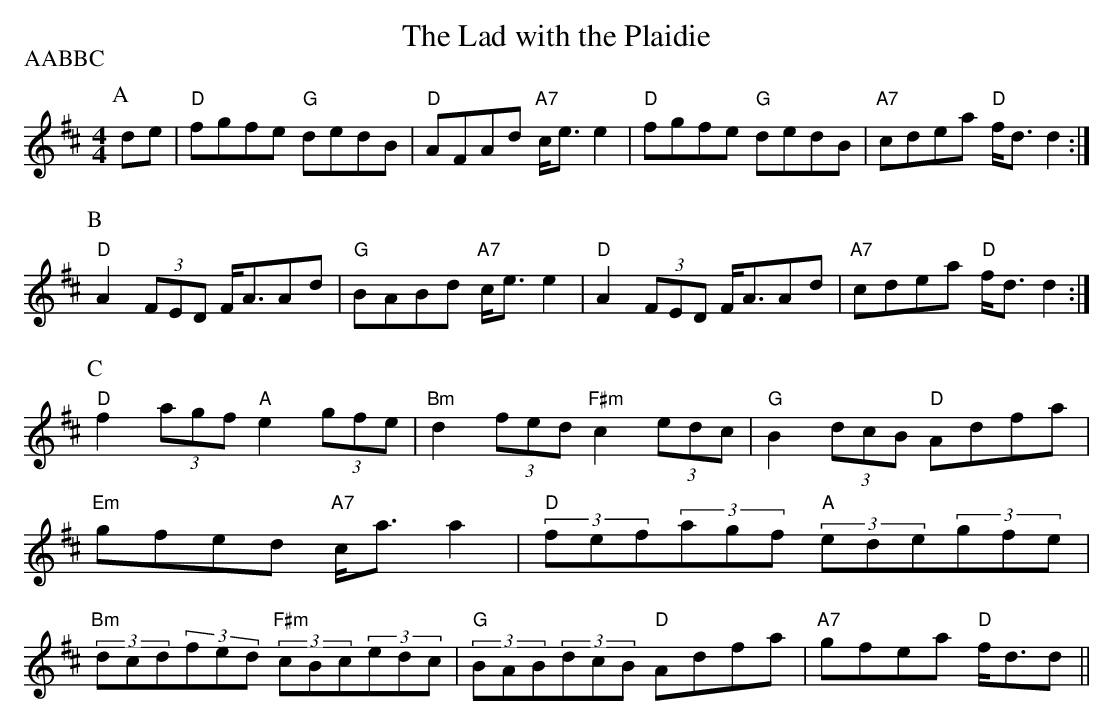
X:1
T:The Lad with the Plaidie
P:AABBC
M:4/4
L:1/8
K:D
P:A
de|"D"fgfe "G"dedB|"D"AFAd "A7"c/2e3/2e2|"D"fgfe "G"dedB|"A7"cdea "D"f/2d3/2d2\
:|
P:B
"D"A2(3FED F/2A3/2Ad|"G"BABd "A7"c/2e3/2e2|"D"A2(3FED F/2A3/2Ad|\
"A7"cdea "D"f/2d3/2d2:|
P:C
"D"f2(3agf "A"e2(3gfe|"Bm"d2(3fed "F#m"c2(3edc|"G"B2(3dcB "D"Adfa|
"Em"gfed "A7"c/2a3/2a2|"D"(3fef(3agf "A"(3ede(3gfe|
"Bm"(3dcd(3fed "F#m"(3cBc(3edc|"G"(3BAB(3dcB "D"Adfa|"A7"gfea "D"f/2d3/2d||
